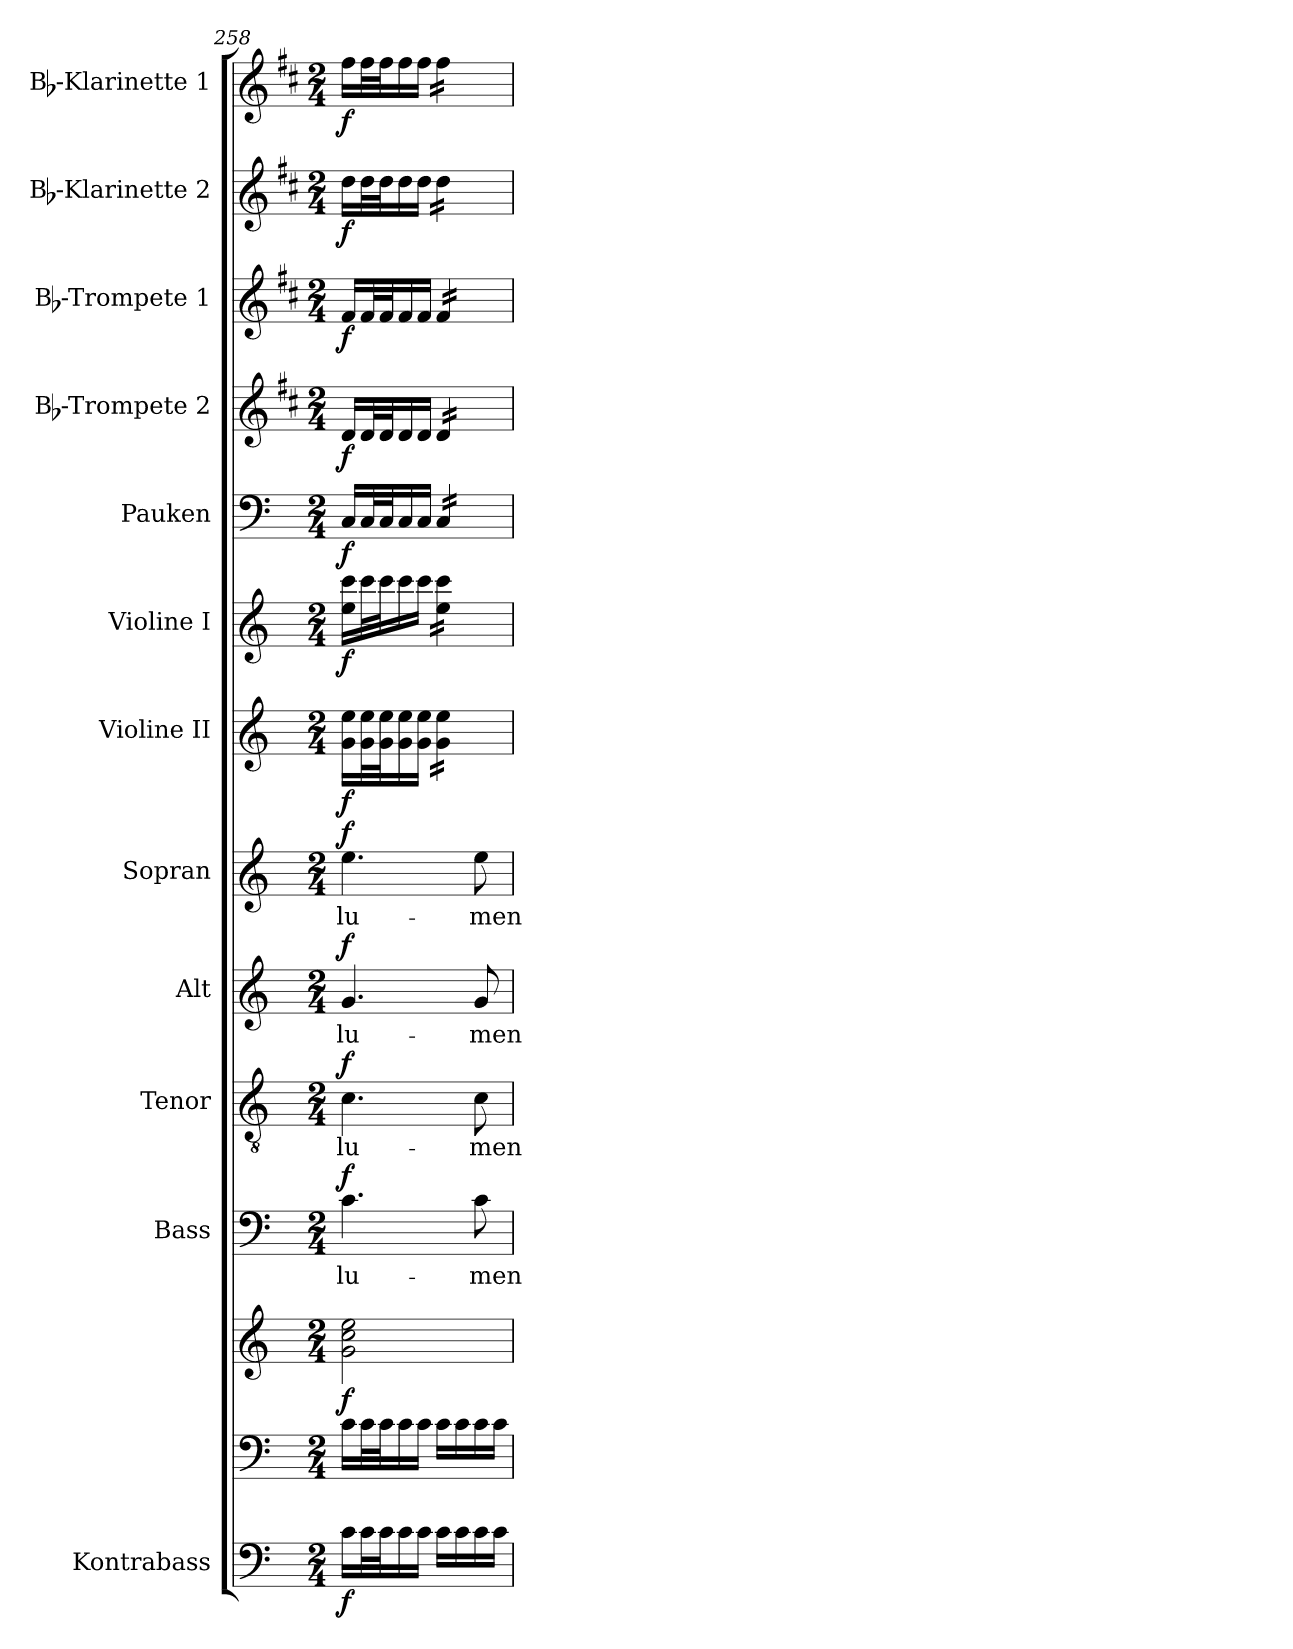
**kern	**dynam	**kern	**kern	**dynam	**kern	**text	**dynam	**kern	**text	**dynam	**kern	**text	**dynam	**kern	**text	**dynam	**kern	**dynam	**kern	**dynam	**kern	**dynam	**kern	**dynam	**kern	**dynam	**kern	**dynam	**kern	**dynam
*part13	*part13	*part12	*part12	*part12	*part11	*part11	*part11	*part10	*part10	*part10	*part9	*part9	*part9	*part8	*part8	*part8	*part7	*part7	*part6	*part6	*part5	*part5	*part4	*part4	*part3	*part3	*part2	*part2	*part1	*part1
*staff14	*staff14	*staff13	*staff12	*staff12/13	*staff11	*staff11	*staff11	*staff10	*staff10	*staff10	*staff9	*staff9	*staff9	*staff8	*staff8	*staff8	*staff7	*staff7	*staff6	*staff6	*staff5	*staff5	*staff4	*staff4	*staff3	*staff3	*staff2	*staff2	*staff1	*staff1
*I"Kontrabass	*	*	*	*	*I"Bass	*	*	*I"Tenor	*	*	*I"Alt	*	*	*I"Sopran	*	*	*I"Violine II	*	*I"Violine I	*	*I"Pauken	*	*I"Bb-Trompete 2	*	*I"Bb-Trompete 1	*	*I"Bb-Klarinette 2	*	*I"Bb-Klarinette 1	*
*I'Kb.	*	*	*	*	*I'B.	*	*	*I'T.	*	*	*I'A.	*	*	*I'S.	*	*	*I'Vl. II	*	*I'Vl. I	*	*I'Pk.	*	*I'Bb Trp. 2	*	*I'Bb Trp. 1	*	*I'Bb Kl. 2	*	*I'Bb Kl. 1	*
*clefF4	*	*clefF4	*clefG2	*	*clefF4	*	*	*clefGv2	*	*	*clefG2	*	*	*clefG2	*	*	*clefG2	*	*clefG2	*	*clefF4	*	*clefG2	*	*clefG2	*	*clefG2	*	*clefG2	*
*ITrd7c12	*	*	*	*	*	*	*	*	*	*	*	*	*	*	*	*	*	*	*	*	*	*	*ITrd1c2	*	*ITrd1c2	*	*ITrd1c2	*	*ITrd1c2	*
*k[]	*	*k[]	*k[]	*	*k[]	*	*	*k[]	*	*	*k[]	*	*	*k[]	*	*	*k[]	*	*k[]	*	*k[]	*	*k[]	*	*k[]	*	*k[]	*	*k[]	*
*C:	*	*C:	*C:	*	*C:	*	*	*C:	*	*	*C:	*	*	*C:	*	*	*C:	*	*C:	*	*C:	*	*C:	*	*C:	*	*C:	*	*C:	*
*M2/4	*	*M2/4	*M2/4	*	*M2/4	*	*	*M2/4	*	*	*M2/4	*	*	*M2/4	*	*	*M2/4	*	*M2/4	*	*M2/4	*	*M2/4	*	*M2/4	*	*M2/4	*	*M2/4	*
=258	=258	=258	=258	=258	=258	=258	=258	=258	=258	=258	=258	=258	=258	=258	=258	=258	=258	=258	=258	=258	=258	=258	=258	=258	=258	=258	=258	=258	=258	=258
!	!LO:DY:b	!	!	!LO:DY:b	!	!LO:LY:b	!LO:DY:a	!	!LO:LY:b	!LO:DY:a	!	!LO:LY:b	!LO:DY:a	!	!LO:LY:b	!LO:DY:a	!	!LO:DY:b	!	!LO:DY:b	!	!LO:DY:b	!	!LO:DY:b	!	!LO:DY:b	!	!LO:DY:b	!	!LO:DY:b
16C\LL	f	16c\LL	2g\ 2cc\ 2ee\	f	4.c\	lu-	f	4.c\	lu-	f	4.g/	lu-	f	4.ee\	lu-	f	16g\ 16ee\LL	f	16ee\ 16ccc\LL	f	16C/LL	f	16c/LL	f	16e/LL	f	16cc\LL	f	16ee\LL	f
32C\L	.	32c\L	.	.	.	.	.	.	.	.	.	.	.	.	.	.	32g\ 32ee\L	.	32ccc\L	.	32C/L	.	32c/L	.	32e/L	.	32cc\L	.	32ee\L	.
32C\J	.	32c\J	.	.	.	.	.	.	.	.	.	.	.	.	.	.	32g\ 32ee\J	.	32ccc\J	.	32C/J	.	32c/J	.	32e/J	.	32cc\J	.	32ee\J	.
16C\	.	16c\	.	.	.	.	.	.	.	.	.	.	.	.	.	.	16g\ 16ee\	.	16ccc\	.	16C/	.	16c/	.	16e/	.	16cc\	.	16ee\	.
16C\JJ	.	16c\JJ	.	.	.	.	.	.	.	.	.	.	.	.	.	.	16g\ 16ee\JJ	.	16ccc\JJ	.	16C/JJ	.	16c/JJ	.	16e/JJ	.	16cc\JJ	.	16ee\JJ	.
*	*	*	*	*	*	*	*	*	*	*	*	*	*	*	*	*	*tremolo	*	*	*	*	*	*	*	*	*	*	*	*	*
*	*	*	*	*	*	*	*	*	*	*	*	*	*	*	*	*	*	*	*tremolo	*	*	*	*	*	*	*	*	*	*	*
*	*	*	*	*	*	*	*	*	*	*	*	*	*	*	*	*	*	*	*	*	*tremolo	*	*	*	*	*	*	*	*	*
*	*	*	*	*	*	*	*	*	*	*	*	*	*	*	*	*	*	*	*	*	*	*	*tremolo	*	*	*	*	*	*	*
*	*	*	*	*	*	*	*	*	*	*	*	*	*	*	*	*	*	*	*	*	*	*	*	*	*tremolo	*	*	*	*	*
*	*	*	*	*	*	*	*	*	*	*	*	*	*	*	*	*	*	*	*	*	*	*	*	*	*	*	*tremolo	*	*	*
*	*	*	*	*	*	*	*	*	*	*	*	*	*	*	*	*	*	*	*	*	*	*	*	*	*	*	*	*	*tremolo	*
16C\LL	.	16c\LL	.	.	.	.	.	.	.	.	.	.	.	.	.	.	16g\ 16ee\LL	.	16ee\ 16ccc\LL	.	16C/LL	.	16c/LL	.	16e/LL	.	16cc\LL	.	16ee\LL	.
16C\	.	16c\	.	.	.	.	.	.	.	.	.	.	.	.	.	.	16g\ 16ee\	.	16ee\ 16ccc\	.	16C/	.	16c/	.	16e/	.	16cc\	.	16ee\	.
!	!	!	!	!	!	!LO:LY:b	!	!	!LO:LY:b	!	!	!LO:LY:b	!	!	!LO:LY:b	!	!	!	!	!	!	!	!	!	!	!	!	!	!	!
16C\	.	16c\	.	.	8c\	-men	.	8c\	-men	.	8g/	-men	.	8ee\	-men	.	16g\ 16ee\	.	16ee\ 16ccc\	.	16C/	.	16c/	.	16e/	.	16cc\	.	16ee\	.
16C\JJ	.	16c\JJ	.	.	.	.	.	.	.	.	.	.	.	.	.	.	16g\ 16ee\JJ	.	16ee\ 16ccc\JJ	.	16C/JJ	.	16c/JJ	.	16e/JJ	.	16cc\JJ	.	16ee\JJ	.
*	*	*	*	*	*	*	*	*	*	*	*	*	*	*	*	*	*	*	*	*	*	*	*	*	*	*	*	*	*Xtremolo	*
*	*	*	*	*	*	*	*	*	*	*	*	*	*	*	*	*	*	*	*	*	*	*	*	*	*	*	*Xtremolo	*	*	*
*	*	*	*	*	*	*	*	*	*	*	*	*	*	*	*	*	*	*	*	*	*	*	*	*	*Xtremolo	*	*	*	*	*
*	*	*	*	*	*	*	*	*	*	*	*	*	*	*	*	*	*	*	*	*	*	*	*Xtremolo	*	*	*	*	*	*	*
*	*	*	*	*	*	*	*	*	*	*	*	*	*	*	*	*	*	*	*	*	*Xtremolo	*	*	*	*	*	*	*	*	*
*	*	*	*	*	*	*	*	*	*	*	*	*	*	*	*	*	*	*	*Xtremolo	*	*	*	*	*	*	*	*	*	*	*
*	*	*	*	*	*	*	*	*	*	*	*	*	*	*	*	*	*Xtremolo	*	*	*	*	*	*	*	*	*	*	*	*	*
=	=	=	=	=	=	=	=	=	=	=	=	=	=	=	=	=	=	=	=	=	=	=	=	=	=	=	=	=	=	=
*-	*-	*-	*-	*-	*-	*-	*-	*-	*-	*-	*-	*-	*-	*-	*-	*-	*-	*-	*-	*-	*-	*-	*-	*-	*-	*-	*-	*-	*-	*-
